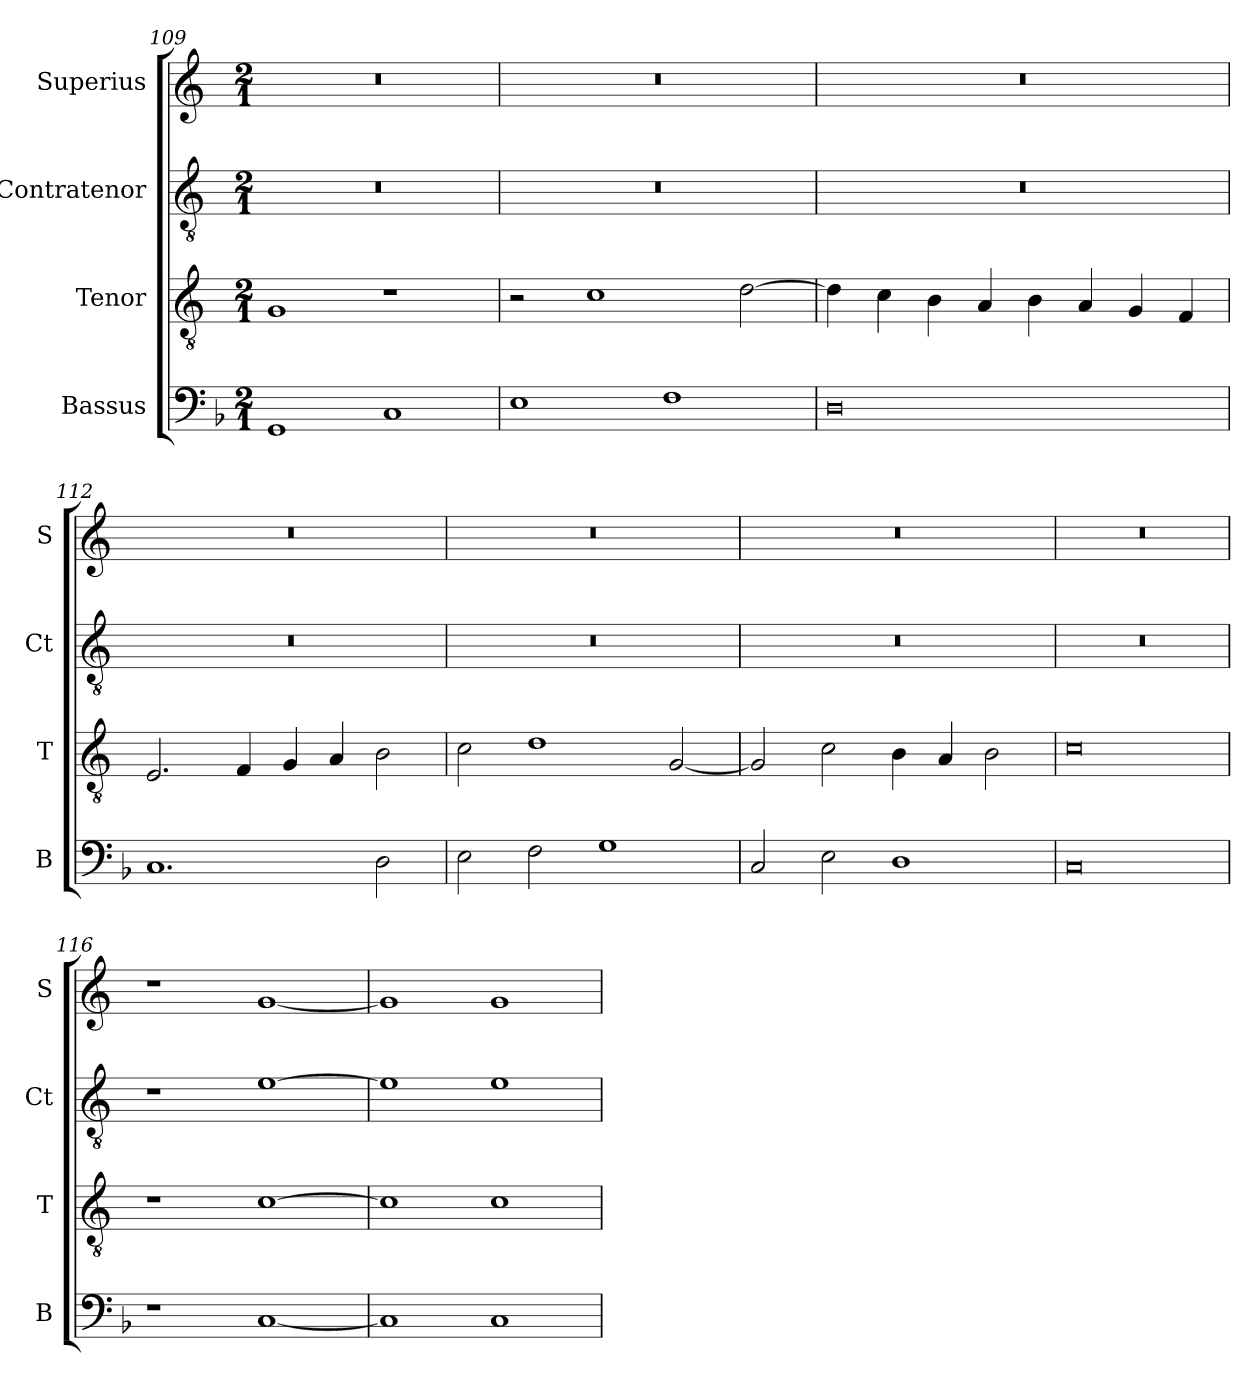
**kern	**kern	**kern	**kern
*part4	*part3	*part2	*part1
*staff4	*staff3	*staff2	*staff1
*I"Bassus	*I"Tenor	*I"Contratenor	*I"Superius
*I'B	*I'T	*I'Ct	*I'S
*clefF4	*clefGv2	*clefGv2	*clefG2
*k[b-]	*k[]	*k[]	*k[]
*M2/1	*M2/1	*M2/1	*M2/1
=109	=109	=109	=109
1GG	1G	0r	0r
1C	1r	.	.
=110	=110	=110	=110
1E	2r	0r	0r
.	1c	.	.
1F	.	.	.
.	[2d\	.	.
=111	=111	=111	=111
0D	4d\]	0r	0r
.	4c\	.	.
.	4B\	.	.
.	4A/	.	.
.	4B\	.	.
.	4A/	.	.
.	4G/	.	.
.	4F/	.	.
=112	=112	=112	=112
1.C	2.E/	0r	0r
.	4F/	.	.
.	4G/	.	.
.	4A/	.	.
2D\	2B\	.	.
=113	=113	=113	=113
2E\	2c\	0r	0r
2F\	1d	.	.
1G	.	.	.
.	[2G/	.	.
=114	=114	=114	=114
2C/	2G/]	0r	0r
2E\	2c\	.	.
1D	4B\	.	.
.	4A/	.	.
.	2B\	.	.
=115	=115	=115	=115
0C	0c	0r	0r
=116	=116	=116	=116
1r	1r	1r	1r
[1C	[1c	[1e	[1g
=117	=117	=117	=117
1C]	1c]	1e]	1g]
1C	1c	1e	1g
=	=	=	=
*-	*-	*-	*-
